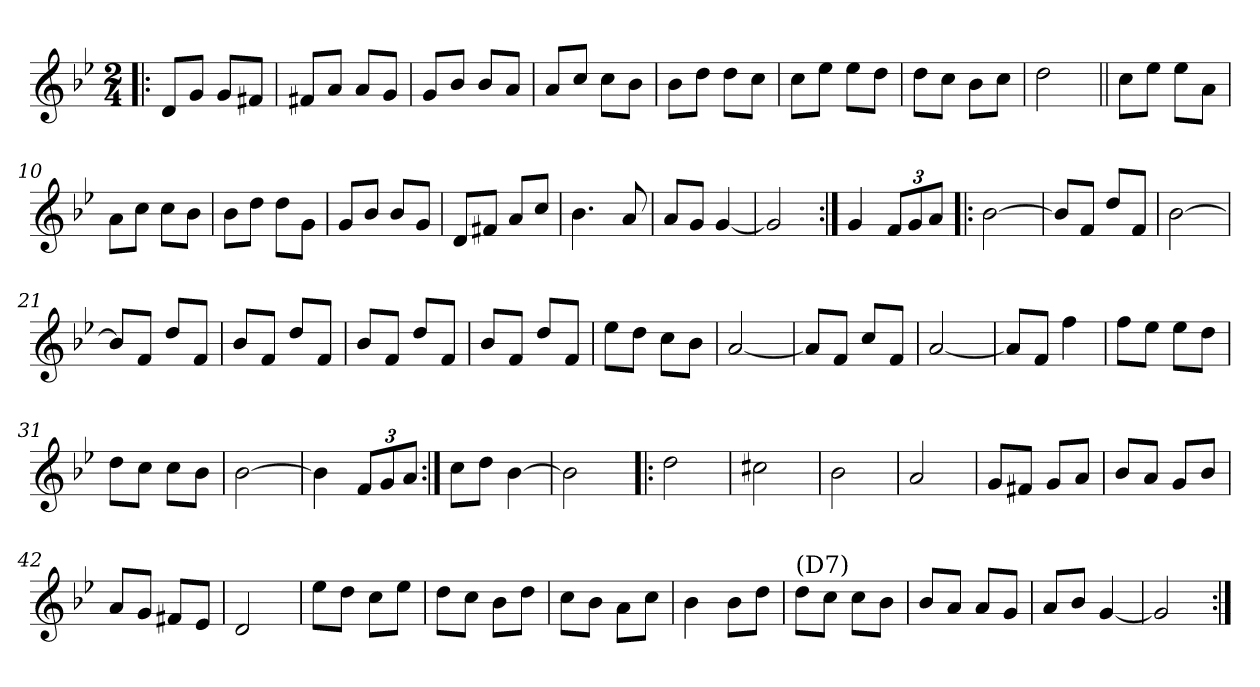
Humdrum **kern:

**kern
*part1
*staff1
*clefG2
*k[b-e-]
*g:
*M2/4
*MM160
=1!|:
8d/L
8g/J
8g/L
8f#X/J
=2
8f#X/L
8a/J
8a/L
8g/J
=3
8g/L
8b-/J
8b-/L
8a/J
=4
8a/L
8cc/J
8cc\L
8b-\J
=5
8b-\L
8dd\J
8dd\L
8cc\J
=6
8cc\L
8ee-\J
8ee-\L
8dd\J
=7
8dd\L
8cc\J
8b-\L
8cc\J
=8
2dd\
=9||
8cc\L
8ee-\J
8ee-\L
8a\J
=10
8a\L
8cc\J
8cc\L
8b-\J
!!LO:LB:g=z
=11
8b-\L
8dd\J
8dd\L
8g\J
=12
8g/L
8b-/J
8b-/L
8g/J
=13
8d/L
8f#X/J
8a/L
8cc/J
=14
4.b-\
8a/
=15
8a/L
8g/J
[4g/
=16
2g/]
=17:|!
4g/
*Xbrackettup
12f/L
12g/
12a/J
=18!|:
[2b-\
=19
8b-/L]
8f/J
8dd/L
8f/J
=20
[2b-\
=21
8b-/L]
8f/J
8dd/L
8f/J
=22
8b-/L
8f/J
8dd/L
8f/J
!!LO:LB:g=z
=23
8b-/L
8f/J
8dd/L
8f/J
=24
8b-/L
8f/J
8dd/L
8f/J
=25
8ee-\L
8dd\J
8cc\L
8b-\J
=26
[2a/
=27
8a/L]
8f/J
8cc/L
8f/J
=28
[2a/
=29
8a/L]
8f/J
4ff\
=30
8ff\L
8ee-\J
8ee-\L
8dd\J
=31
8dd\L
8cc\J
8cc\L
8b-\J
=32
[2b-\
=33
4b-\]
12f/L
12g/
12a/J
=34:|!
8cc\L
8dd\J
[4b-\
=35
2b-\]
!!LO:LB:g=z
=36!|:
2dd\
=37
2cc#X\
=38
2b-\
=39
2a/
=40
8g/L
8f#X/J
8g/L
8a/J
=41
8b-/L
8a/J
8g/L
8b-/J
=42
8a/L
8g/J
8f#X/L
8e-/J
=43
2d/
=44
8ee-\L
8dd\J
8cc\L
8ee-\J
=45
8dd\L
8cc\J
8b-\L
8dd\J
=46
8cc\L
8b-\J
8a\L
8cc\J
=47
4b-\
8b-\L
8dd\J
!!LO:LB:g=z
=48
!LO:TX:a:t=(D7)
8dd\L
8cc\J
8cc\L
8b-\J
=49
8b-/L
8a/J
8a/L
8g/J
=50
8a/L
8b-/J
[4g/
=51
2g/]
=:|!
*-
